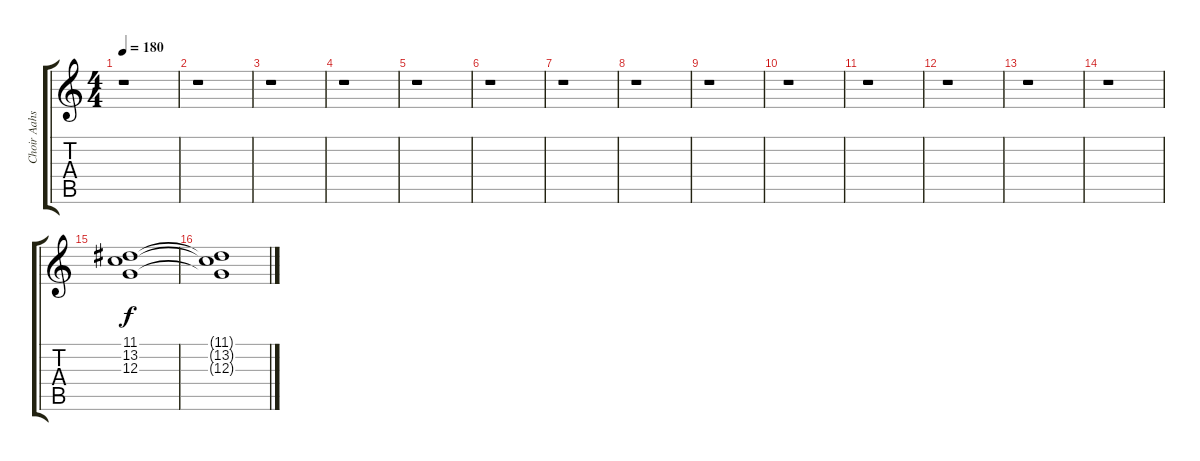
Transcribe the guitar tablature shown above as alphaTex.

\track ("Choir Aahs" "Choir Aahs") {instrument choiraahs}
\staff {score tabs}
\tuning (E4 B3 G3 D3 A2 E2) {hide}
\ts (4 4)
\tempo 180
\clef g2
\ks c
r.1{dy f} |
r.1 |
r.1 |
r.1 |
r.1 |
r.1 |
r.1 |
r.1 |
r.1 |
r.1 |
r.1 |
r.1 |
r.1 |
r.1 |
(11.1 13.2 12.3).1 |
(11.1{t} 13.2{t} 12.3{t}).1
